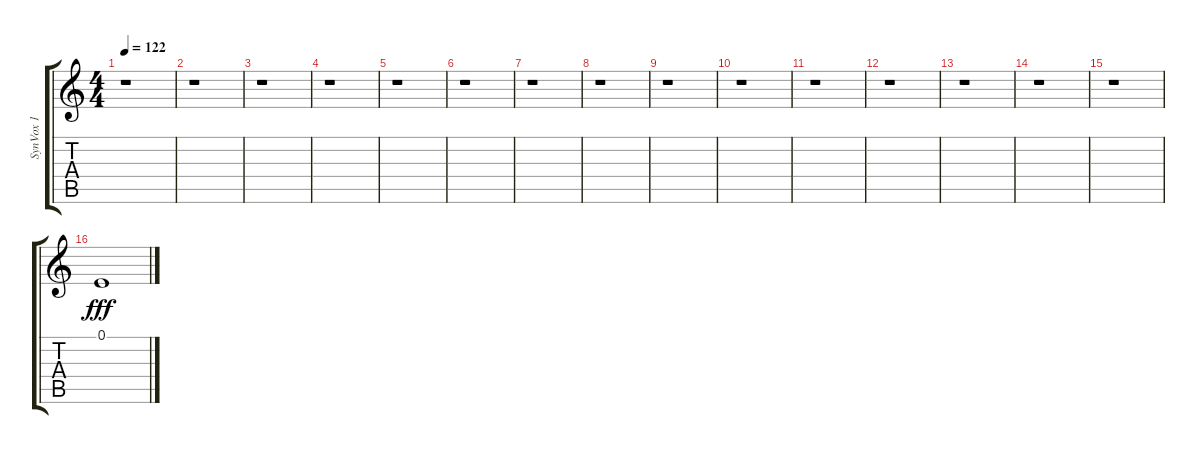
\track ("SynVox 1" "SynVox 1") {instrument synthvoice}
\staff {score tabs}
\tuning (E4 B3 G3 D3 A2 E2) {hide}
\ts (4 4)
\tempo 122
\clef g2
\ks c
r.1{dy fff instrument synthvoice} |
r.1 |
r.1 |
r.1 |
r.1 |
r.1 |
r.1 |
r.1 |
r.1 |
r.1 |
r.1 |
r.1 |
r.1 |
r.1 |
r.1 |
0.1.1
